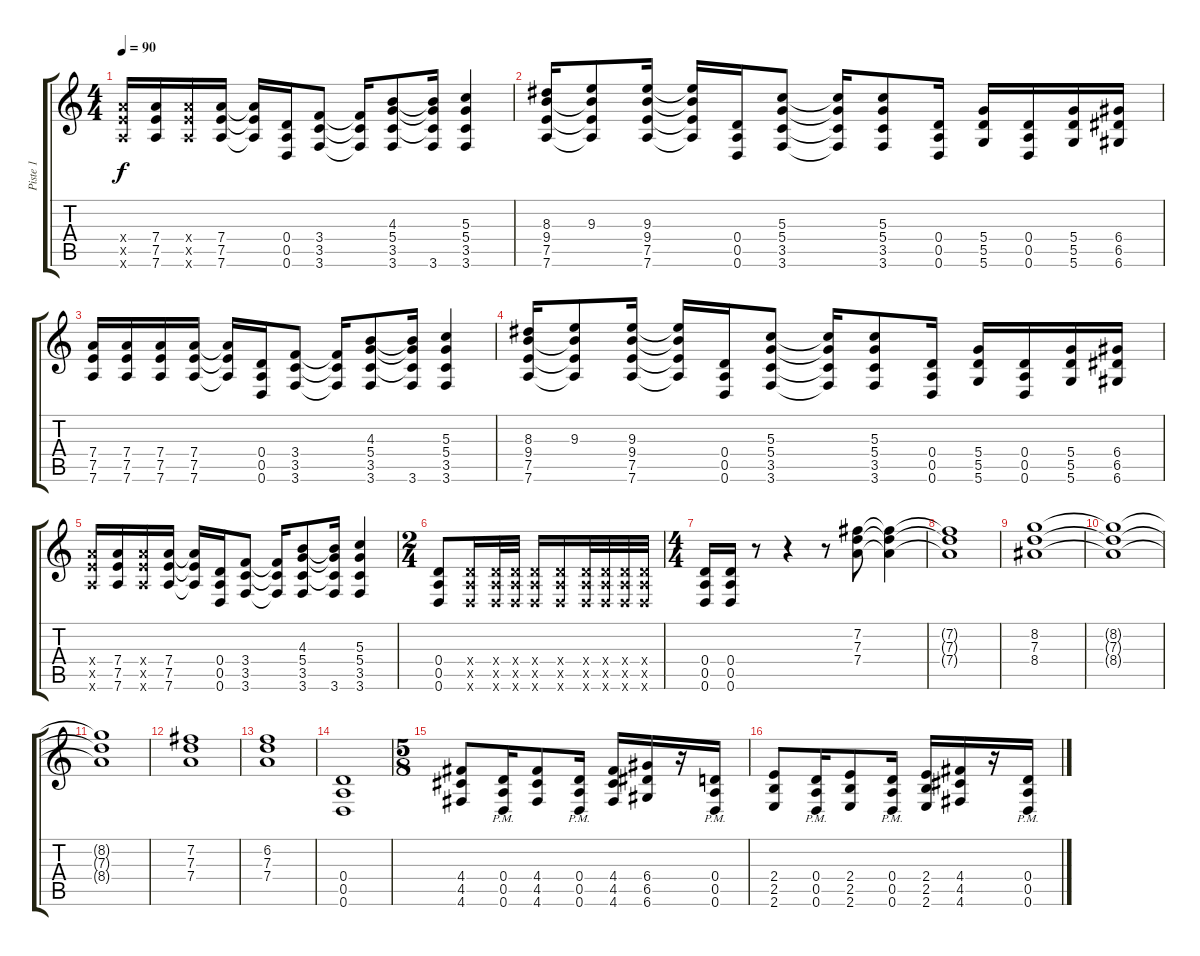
\track ("Piste 1" "Piste 1") {instrument electricguitarjazz}
\staff {score tabs}
\tuning (E4 B3 G3 D3 A2 D2) {hide}
\ts (4 4)
\tempo 90
\clef g2
\ks c
(7.4{x} 7.5{x} 7.6{x}).16{dy f} (7.4 7.5 7.6).16 (7.4{x} 7.5{x} 7.6{x}).16 (7.4 7.5 7.6).16 (7.4{t} 7.5{t} 7.6{t}).16 (0.4 0.5 0.6).16 (3.4 3.5 3.6).8 (3.4{t} 3.5{t} 3.6{t}).16 (4.3 5.4 3.5 3.6).8 (4.3{t} 5.4{t} 3.5{t} 3.6).16 (5.3 5.4 3.5 3.6).4 |
(8.3 9.4 7.5 7.6).16{instrument overdrivenguitar} (9.3 9.4{t} 7.5{t} 7.6{t}).8 (9.3 9.4 7.5 7.6).16 (9.3{t} 9.4{t} 7.5{t} 7.6{t}).16 (0.4 0.5 0.6).16 (5.3 5.4 3.5 3.6).8 (5.3{t} 5.4{t} 3.5{t} 3.6{t}).16 (5.3 5.4 3.5 3.6).8 (0.4 0.5 0.6).16 (5.4 5.5 5.6).16 (0.4 0.5 0.6).16 (5.4 5.5 5.6).16 (6.4 6.5 6.6).16 |
(7.4 7.5 7.6).16 (7.4 7.5 7.6).16 (7.4 7.5 7.6).16 (7.4 7.5 7.6).16 (7.4{t} 7.5{t} 7.6{t}).16 (0.4 0.5 0.6).16 (3.4 3.5 3.6).8 (3.4{t} 3.5{t} 3.6{t}).16 (4.3 5.4 3.5 3.6).8 (4.3{t} 5.4{t} 3.5{t} 3.6).16 (5.3 5.4 3.5 3.6).4 |
(8.3 9.4 7.5 7.6).16{instrument overdrivenguitar} (9.3 9.4{t} 7.5{t} 7.6{t}).8 (9.3 9.4 7.5 7.6).16 (9.3{t} 9.4{t} 7.5{t} 7.6{t}).16 (0.4 0.5 0.6).16 (5.3 5.4 3.5 3.6).8 (5.3{t} 5.4{t} 3.5{t} 3.6{t}).16 (5.3 5.4 3.5 3.6).8 (0.4 0.5 0.6).16 (5.4 5.5 5.6).16 (0.4 0.5 0.6).16 (5.4 5.5 5.6).16 (6.4 6.5 6.6).16 |
(7.4{x} 7.5{x} 7.6{x}).16 (7.4 7.5 7.6).16 (7.4{x} 7.5{x} 7.6{x}).16 (7.4 7.5 7.6).16 (7.4{t} 7.5{t} 7.6{t}).16 (0.4 0.5 0.6).16 (3.4 3.5 3.6).8 (3.4{t} 3.5{t} 3.6{t}).16 (4.3 5.4 3.5 3.6).8 (4.3{t} 5.4{t} 3.5{t} 3.6).16 (5.3 5.4 3.5 3.6).4 |
\ts (2 4)
(0.4 0.5 0.6).8 (0.4{x} 0.5{x} 0.6{x}).16 (0.4{x} 0.5{x} 0.6{x}).32 (0.4{x} 0.5{x} 0.6{x}).32 (0.4{x} 0.5{x} 0.6{x}).16 (0.4{x} 0.5{x} 0.6{x}).16 (0.4{x} 0.5{x} 0.6{x}).32 (0.4{x} 0.5{x} 0.6{x}).32 (0.4{x} 0.5{x} 0.6{x}).32 (0.4{x} 0.5{x} 0.6{x}).32 |
\ts (4 4)
(0.4 0.5 0.6).16 (0.4 0.5 0.6).16 r.8 r.4 r.8 (7.2 7.3 7.4).8 (7.2{t} 7.3{t} 7.4{t}).4 |
(7.2{t} 7.3{t} 7.4{t}).1 |
(8.2 7.3 8.4).1 |
(8.2{t} 7.3{t} 8.4{t}).1 |
(8.2{t} 7.3{t} 8.4{t}).1 |
(7.2 7.3 7.4).1 |
(6.2 7.3 7.4).1 |
(0.4 0.5 0.6).1 |
\ts (5 8)
(4.4 4.5 4.6).8 (0.4{pm} 0.5{pm} 0.6{pm}).16 (4.4 4.5 4.6).8 (0.4{pm} 0.5{pm} 0.6{pm}).16 (4.4 4.5 4.6).16 (6.4 6.5 6.6).16 r.16 (0.4{pm} 0.5{pm} 0.6{pm}).16 |
(2.4 2.5 2.6).8 (0.4{pm} 0.5{pm} 0.6{pm}).16 (2.4 2.5 2.6).8 (0.4{pm} 0.5{pm} 0.6{pm}).16 (2.4 2.5 2.6).16 (4.4 4.5 4.6).16 r.16 (0.4{pm} 0.5{pm} 0.6{pm}).16
